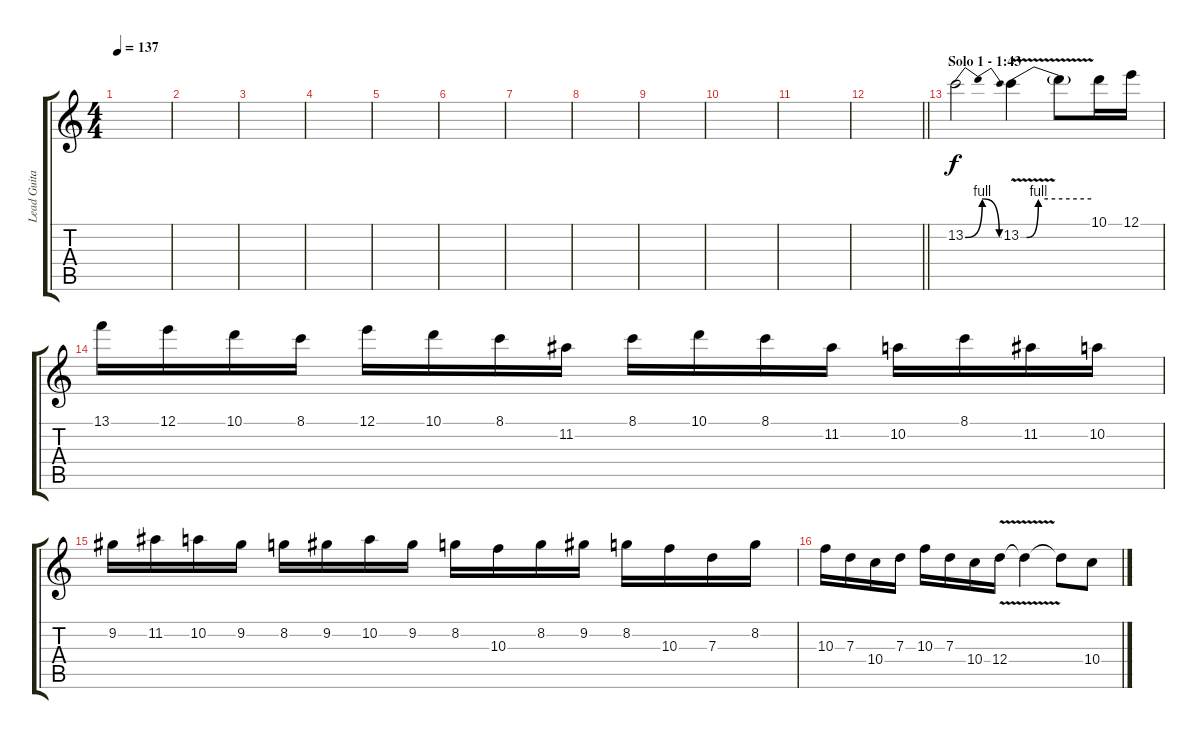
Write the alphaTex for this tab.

\track ("Lead Guitar" "Lead Guita") {instrument overdrivenguitar}
\staff {score tabs}
\tuning (E4 B3 G3 D3 A2 D2) {hide}
\ts (4 4)
\tempo 137
\clef g2
\ks c
|
|
|
|
|
|
|
|
|
|
|
\barLineRight lightlight
|
\section ("" "Solo 1 - 1:43")
13.2{be (bendrelease 0 0 15 4 34 4 60 0)}.2 13.2{be (custom 0 0 5 0 15 4 60 4) v}.4 13.2{t}.8 10.1.16 12.1.16 |
13.1.16 12.1.16 10.1.16 8.1.16 12.1.16 10.1.16 8.1.16 11.2.16 8.1.16 10.1.16 8.1.16 11.2.16 10.2.16 8.1.16 11.2.16 10.2.16 |
9.2.16 11.2.16 10.2.16 9.2.16 8.2.16 9.2.16 10.2.16 9.2.16 8.2.16 10.3.16 8.2.16 9.2.16 8.2.16 10.3.16 7.3.16 8.2.16 |
10.3.16 7.3.16 10.4.16 7.3.16 10.3.16 7.3.16 10.4.16 12.4{v}.16 12.4{t}.4 12.4{t}.8 10.4.8
